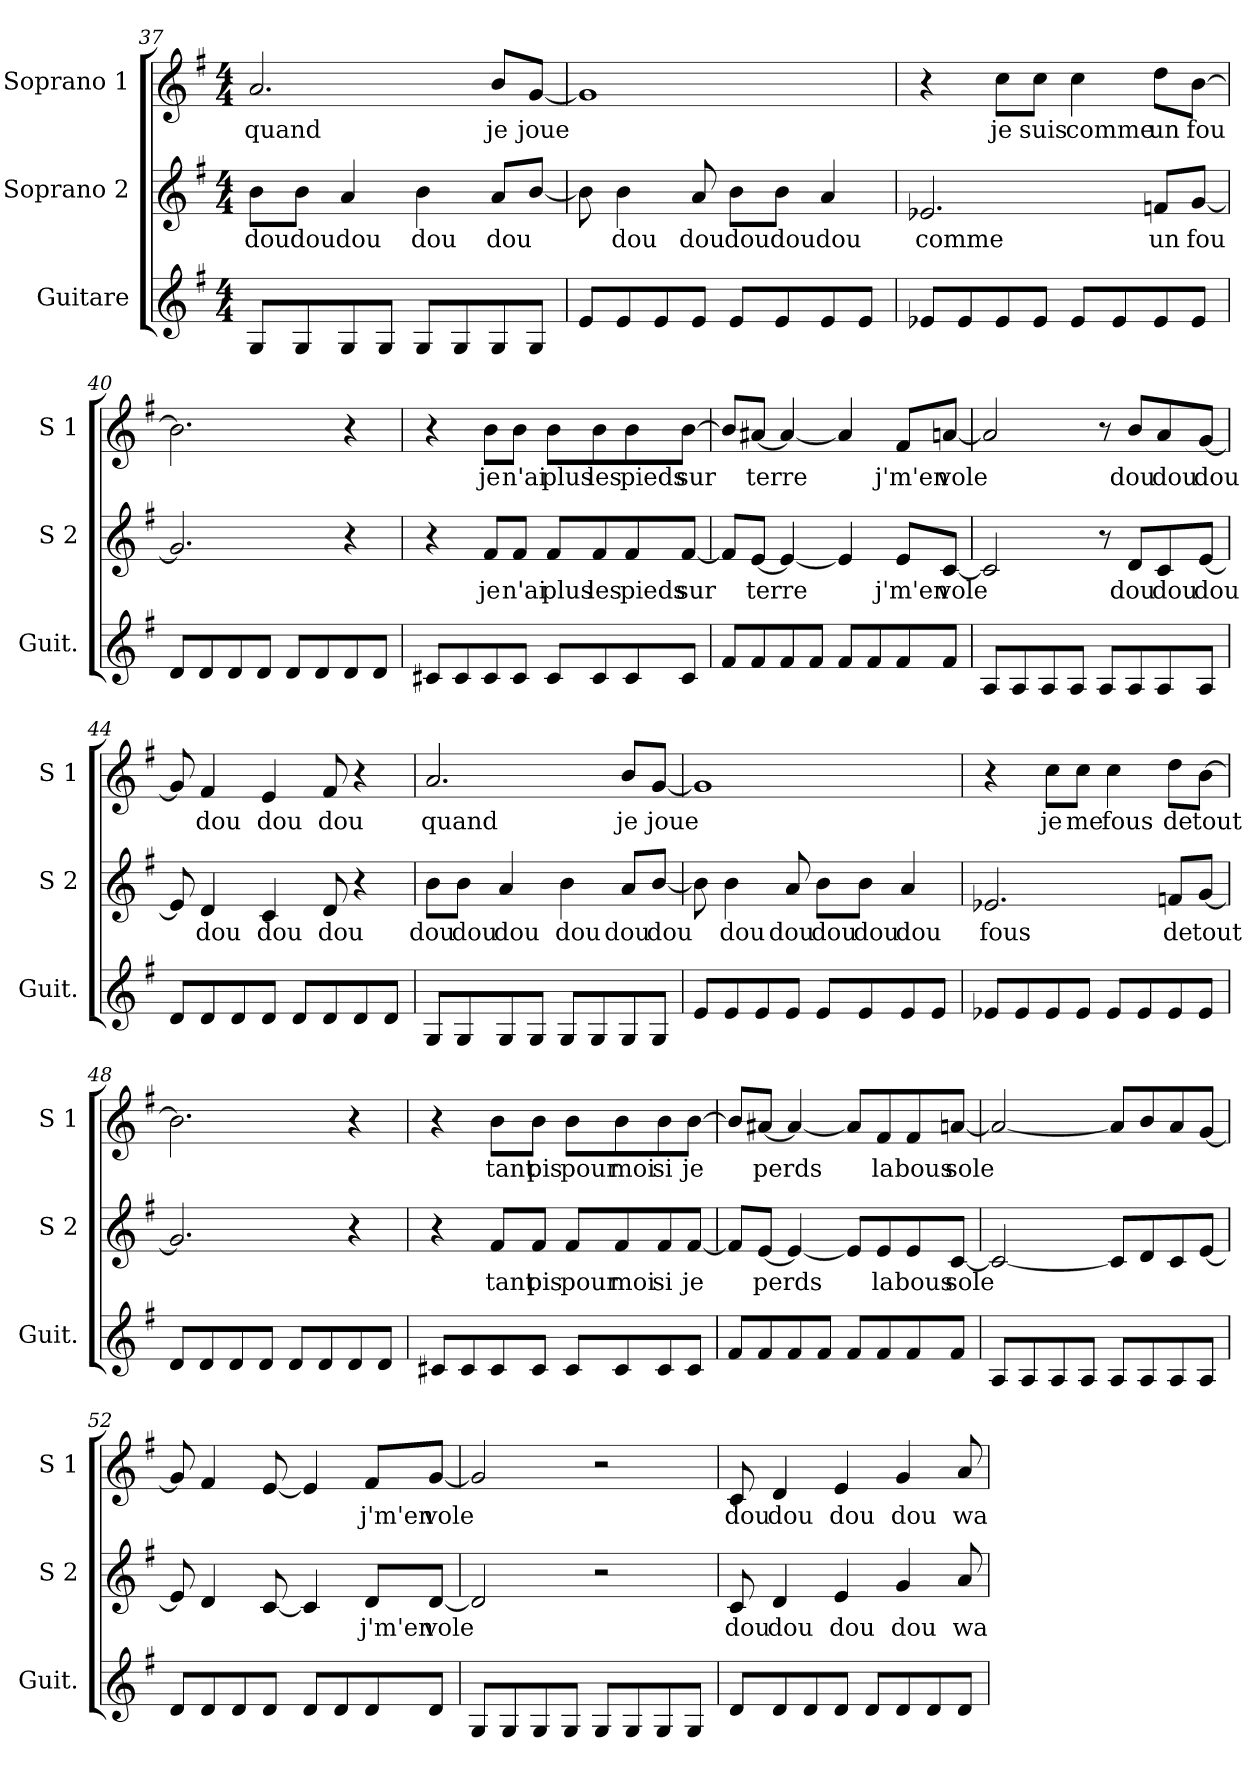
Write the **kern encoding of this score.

**kern	**kern	**text	**kern	**text
*part3	*part2	*part2	*part1	*part1
*staff3	*staff2	*staff2	*staff1	*staff1
*I"Guitare	*I"Soprano 2	*	*I"Soprano 1	*
*I'Guit.	*I'S 2	*	*I'S 1	*
!!LO:PB:g=z
*clefG2	*clefG2	*	*clefG2	*
*ITrd7c12	*	*	*	*
*k[f#]	*k[f#]	*	*k[f#]	*
*G:	*G:	*	*G:	*
*M4/4	*M4/4	*	*M4/4	*
=37	=37	=37	=37	=37
!	!	!LO:LY:b	!	!LO:LY:b
8GG/L	8b\L	dou	2.a/	quand
!	!	!LO:LY:b	!	!
8GG/	8b\J	dou	.	.
!	!	!LO:LY:b	!	!
8GG/	4a/	dou	.	.
8GG/J	.	.	.	.
!	!	!LO:LY:b	!	!
8GG/L	4b\	dou	.	.
8GG/	.	.	.	.
!	!	!LO:LY:b	!	!LO:LY:b
8GG/	8a/L	dou	8b/L	je
!	!	!	!	!LO:LY:b
8GG/J	[8b/J	.	[8g/J	joue
=38	=38	=38	=38	=38
8E/L	8b\]	.	1g]	.
!	!	!LO:LY:b	!	!
8E/	4b\	dou	.	.
8E/	.	.	.	.
!	!	!LO:LY:b	!	!
8E/J	8a/	dou	.	.
!	!	!LO:LY:b	!	!
8E/L	8b\L	dou	.	.
!	!	!LO:LY:b	!	!
8E/	8b\J	dou	.	.
!	!	!LO:LY:b	!	!
8E/	4a/	dou	.	.
8E/J	.	.	.	.
=39	=39	=39	=39	=39
!	!	!LO:LY:b	!	!
8E-X/L	2.e-X/	comme	4r	.
8E-/	.	.	.	.
!	!	!	!	!LO:LY:b
8E-/	.	.	8cc\L	je
!	!	!	!	!LO:LY:b
8E-/J	.	.	8cc\J	suis
!	!	!	!	!LO:LY:b
8E-/L	.	.	4cc\	comme
8E-/	.	.	.	.
!	!	!LO:LY:b	!	!LO:LY:b
8E-/	8fn/L	un	8dd\L	un
!	!	!LO:LY:b	!	!LO:LY:b
8E-/J	[8g/J	fou	[8b\J	fou
=40	=40	=40	=40	=40
8D/L	2.g/]	.	2.b\]	.
8D/	.	.	.	.
8D/	.	.	.	.
8D/J	.	.	.	.
8D/L	.	.	.	.
8D/	.	.	.	.
8D/	4r	.	4r	.
8D/J	.	.	.	.
!!LO:LB:g=z
=41	=41	=41	=41	=41
8C#X/L	4r	.	4r	.
8C#/	.	.	.	.
!	!	!LO:LY:b	!	!LO:LY:b
8C#/	8f#/L	je	8b\L	je
!	!	!LO:LY:b	!	!LO:LY:b
8C#/J	8f#/J	n'ai	8b\J	n'ai
!	!	!LO:LY:b	!	!LO:LY:b
8C#/L	8f#/L	plus	8b\L	plus
!	!	!LO:LY:b	!	!LO:LY:b
8C#/	8f#/	les	8b\	les
!	!	!LO:LY:b	!	!LO:LY:b
8C#/	8f#/	pieds	8b\	pieds
!	!	!LO:LY:b	!	!LO:LY:b
8C#/J	[8f#/J	sur	[8b\J	sur
=42	=42	=42	=42	=42
8F#/L	8f#/L]	.	8b/L]	.
!	!	!LO:LY:b	!	!LO:LY:b
8F#/	[8e/J	terre	[8a#X/J	terre
8F#/	4e/_	.	4a#/_	.
8F#/J	.	.	.	.
8F#/L	4e/]	.	4a#/]	.
8F#/	.	.	.	.
!	!	!LO:LY:b	!	!LO:LY:b
8F#/	8e/L	j'm'en	8f#/L	j'm'en
!	!	!LO:LY:b	!	!LO:LY:b
8F#/J	[8c/J	vole	[8an/J	vole
=43	=43	=43	=43	=43
8AA/L	2c/]	.	2a/]	.
8AA/	.	.	.	.
8AA/	.	.	.	.
8AA/J	.	.	.	.
8AA/L	8r	.	8r	.
!	!	!LO:LY:b	!	!LO:LY:b
8AA/	8d/L	dou	8b/L	dou
!	!	!LO:LY:b	!	!LO:LY:b
8AA/	8c/	dou	8a/	dou
!	!	!LO:LY:b	!	!LO:LY:b
8AA/J	[8e/J	dou	[8g/J	dou
=44	=44	=44	=44	=44
8D/L	8e/]	.	8g/]	.
!	!	!LO:LY:b	!	!LO:LY:b
8D/	4d/	dou	4f#/	dou
8D/	.	.	.	.
!	!	!LO:LY:b	!	!LO:LY:b
8D/J	4c/	dou	4e/	dou
8D/L	.	.	.	.
!	!	!LO:LY:b	!	!LO:LY:b
8D/	8d/	dou	8f#/	dou
8D/	4r	.	4r	.
8D/J	.	.	.	.
!!LO:LB:g=z
=45	=45	=45	=45	=45
!	!	!LO:LY:b	!	!LO:LY:b
8GG/L	8b\L	dou	2.a/	quand
!	!	!LO:LY:b	!	!
8GG/	8b\J	dou	.	.
!	!	!LO:LY:b	!	!
8GG/	4a/	dou	.	.
8GG/J	.	.	.	.
!	!	!LO:LY:b	!	!
8GG/L	4b\	dou	.	.
8GG/	.	.	.	.
!	!	!LO:LY:b	!	!LO:LY:b
8GG/	8a/L	dou	8b/L	je
!	!	!LO:LY:b	!	!LO:LY:b
8GG/J	[8b/J	dou	[8g/J	joue
=46	=46	=46	=46	=46
8E/L	8b\]	.	1g]	.
!	!	!LO:LY:b	!	!
8E/	4b\	dou	.	.
8E/	.	.	.	.
!	!	!LO:LY:b	!	!
8E/J	8a/	dou	.	.
!	!	!LO:LY:b	!	!
8E/L	8b\L	dou	.	.
!	!	!LO:LY:b	!	!
8E/	8b\J	dou	.	.
!	!	!LO:LY:b	!	!
8E/	4a/	dou	.	.
8E/J	.	.	.	.
=47	=47	=47	=47	=47
!	!	!LO:LY:b	!	!
8E-X/L	2.e-X/	fous	4r	.
8E-/	.	.	.	.
!	!	!	!	!LO:LY:b
8E-/	.	.	8cc\L	je
!	!	!	!	!LO:LY:b
8E-/J	.	.	8cc\J	me
!	!	!	!	!LO:LY:b
8E-/L	.	.	4cc\	fous
8E-/	.	.	.	.
!	!	!LO:LY:b	!	!LO:LY:b
8E-/	8fn/L	de	8dd\L	de
!	!	!LO:LY:b	!	!LO:LY:b
8E-/J	[8g/J	tout	[8b\J	tout
=48	=48	=48	=48	=48
8D/L	2.g/]	.	2.b\]	.
8D/	.	.	.	.
8D/	.	.	.	.
8D/J	.	.	.	.
8D/L	.	.	.	.
8D/	.	.	.	.
8D/	4r	.	4r	.
8D/J	.	.	.	.
!!LO:PB:g=z
=49	=49	=49	=49	=49
8C#X/L	4r	.	4r	.
8C#/	.	.	.	.
!	!	!LO:LY:b	!	!LO:LY:b
8C#/	8f#/L	tant	8b\L	tant
!	!	!LO:LY:b	!	!LO:LY:b
8C#/J	8f#/J	pis	8b\J	pis
!	!	!LO:LY:b	!	!LO:LY:b
8C#/L	8f#/L	pour	8b\L	pour
!	!	!LO:LY:b	!	!LO:LY:b
8C#/	8f#/	moi	8b\	moi
!	!	!LO:LY:b	!	!LO:LY:b
8C#/	8f#/	si	8b\	si
!	!	!LO:LY:b	!	!LO:LY:b
8C#/J	[8f#/J	je	[8b\J	je
=50	=50	=50	=50	=50
8F#/L	8f#/L]	.	8b/L]	.
!	!	!LO:LY:b	!	!LO:LY:b
8F#/	[8e/J	perds	[8a#X/J	perds
8F#/	4e/_	.	4a#/_	.
8F#/J	.	.	.	.
8F#/L	8e/L]	.	8a#/L]	.
!	!	!LO:LY:b	!	!LO:LY:b
8F#/	8e/	la	8f#/	la
!	!	!LO:LY:b	!	!LO:LY:b
8F#/	8e/	bous	8f#/	bous
!	!	!LO:LY:b	!	!LO:LY:b
8F#/J	[8c/J	sole	[8an/J	sole
=51	=51	=51	=51	=51
8AA/L	2c/_	.	2a/_	.
8AA/	.	.	.	.
8AA/	.	.	.	.
8AA/J	.	.	.	.
8AA/L	8c/L]	.	8a/L]	.
8AA/	8d/	.	8b/	.
8AA/	8c/	.	8a/	.
8AA/J	[8e/J	.	[8g/J	.
=52	=52	=52	=52	=52
8D/L	8e/]	.	8g/]	.
8D/	4d/	.	4f#/	.
8D/	.	.	.	.
8D/J	[8c/	.	[8e/	.
8D/L	4c/]	.	4e/]	.
8D/	.	.	.	.
!	!	!LO:LY:b	!	!LO:LY:b
8D/	8d/L	j'm'en	8f#/L	j'm'en
!	!	!LO:LY:b	!	!LO:LY:b
8D/J	[8d/J	vole	[8g/J	vole
!!LO:LB:g=z
=53	=53	=53	=53	=53
8GG/L	2d/]	.	2g/]	.
8GG/	.	.	.	.
8GG/	.	.	.	.
8GG/J	.	.	.	.
8GG/L	2r	.	2r	.
8GG/	.	.	.	.
8GG/	.	.	.	.
8GG/J	.	.	.	.
=54	=54	=54	=54	=54
!	!	!LO:LY:b	!	!LO:LY:b
8D/L	8c/	dou	8c/	dou
!	!	!LO:LY:b	!	!LO:LY:b
8D/	4d/	dou	4d/	dou
8D/	.	.	.	.
!	!	!LO:LY:b	!	!LO:LY:b
8D/J	4e/	dou	4e/	dou
8D/L	.	.	.	.
!	!	!LO:LY:b	!	!LO:LY:b
8D/	4g/	dou	4g/	dou
8D/	.	.	.	.
!	!	!LO:LY:b	!	!LO:LY:b
8D/J	8a/	wa	8a/	wa
=	=	=	=	=
*-	*-	*-	*-	*-
